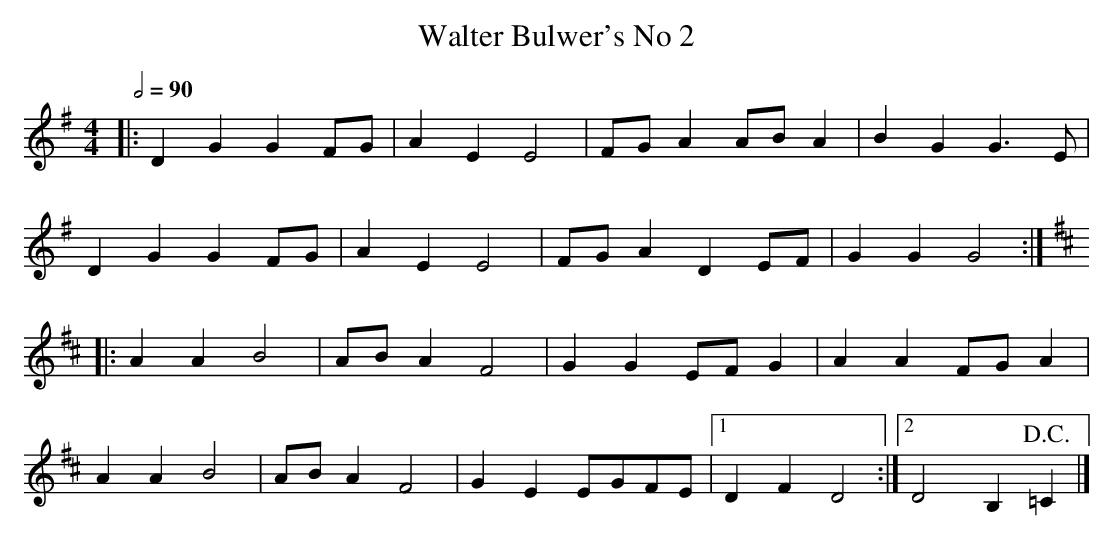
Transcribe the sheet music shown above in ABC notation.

X:1
T:Walter Bulwer's No 2
M:4/4
L:1/8
Q:1/2=90
K:G
|:D2G2G2FG|A2E2E4|FG A2AB A2|B2G2G3E|
D2G2G2FG|A2E2E4|FG A2D2EF|G2G2G4:|
K:D
|:A2A2B4|ABA2F4|G2G2EF G2|A2A2FG A2|
A2A2B4|ABA2F4|G2E2EGFE|1D2F2D4:|2D4B,2!D.C.!=C2|]
